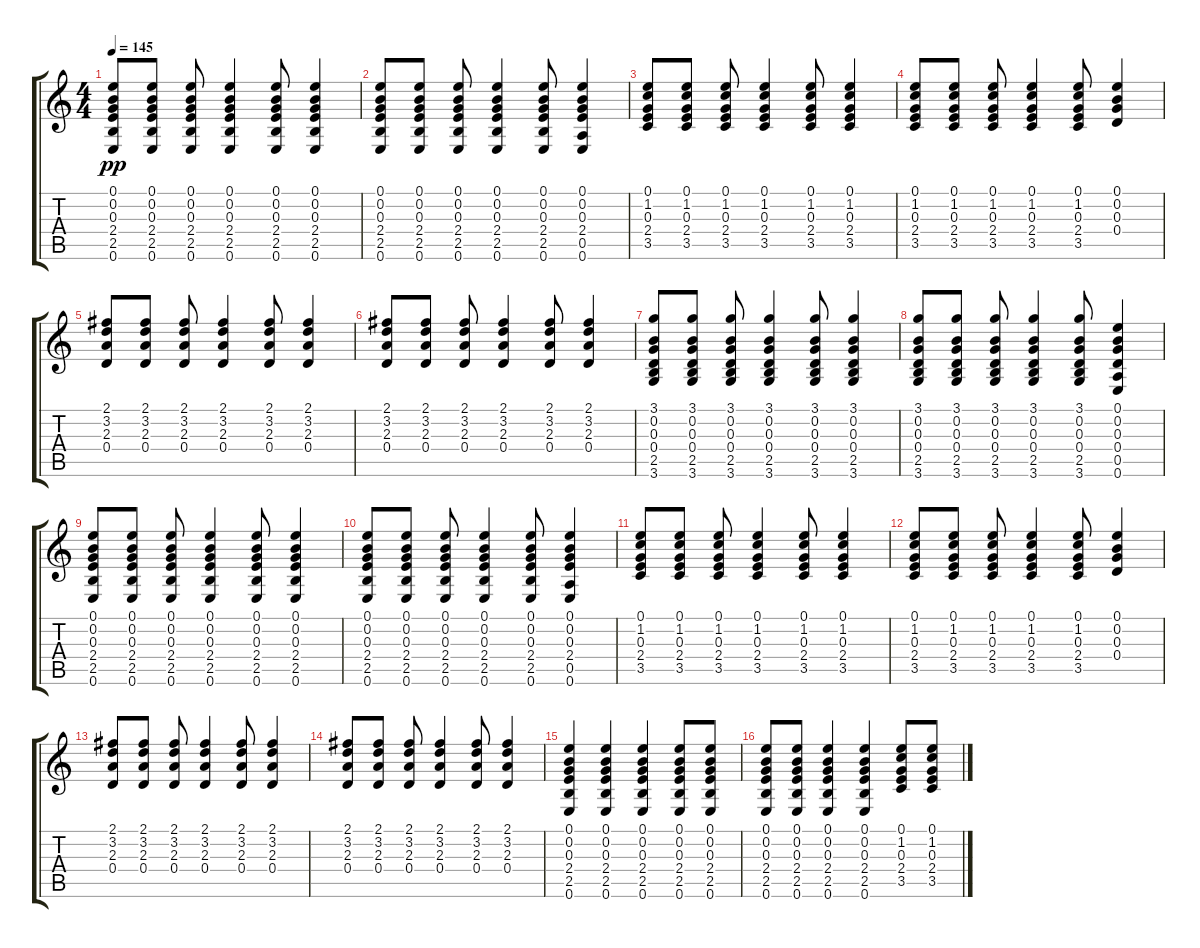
\track "" {instrument overdrivenguitar}
\staff {score tabs}
\tuning (E4 B3 G3 D3 A2 E2) {hide}
\ts (4 4)
\tempo 145
\clef g2
\ks c
(0.1 0.2 0.3 2.4 2.5 0.6).8{dy pp} (0.1 0.2 0.3 2.4 2.5 0.6).8 (0.1 0.2 0.3 2.4 2.5 0.6).8 (0.1 0.2 0.3 2.4 2.5 0.6).4 (0.1 0.2 0.3 2.4 2.5 0.6).8 (0.1 0.2 0.3 2.4 2.5 0.6).4 |
(0.1 0.2 0.3 2.4 2.5 0.6).8 (0.1 0.2 0.3 2.4 2.5 0.6).8 (0.1 0.2 0.3 2.4 2.5 0.6).8 (0.1 0.2 0.3 2.4 2.5 0.6).4 (0.1 0.2 0.3 2.4 2.5 0.6).8 (0.1 0.2 0.3 2.4 0.5 0.6).4 |
(0.1 1.2 0.3 2.4 3.5).8 (0.1 1.2 0.3 2.4 3.5).8 (0.1 1.2 0.3 2.4 3.5).8 (0.1 1.2 0.3 2.4 3.5).4 (0.1 1.2 0.3 2.4 3.5).8 (0.1 1.2 0.3 2.4 3.5).4 |
(0.1 1.2 0.3 2.4 3.5).8 (0.1 1.2 0.3 2.4 3.5).8 (0.1 1.2 0.3 2.4 3.5).8 (0.1 1.2 0.3 2.4 3.5).4 (0.1 1.2 0.3 2.4 3.5).8 (0.1 0.2 0.3 0.4).4 |
(2.1 3.2 2.3 0.4).8 (2.1 3.2 2.3 0.4).8 (2.1 3.2 2.3 0.4).8 (2.1 3.2 2.3 0.4).4 (2.1 3.2 2.3 0.4).8 (2.1 3.2 2.3 0.4).4 |
(2.1 3.2 2.3 0.4).8 (2.1 3.2 2.3 0.4).8 (2.1 3.2 2.3 0.4).8 (2.1 3.2 2.3 0.4).4 (2.1 3.2 2.3 0.4).8 (2.1 3.2 2.3 0.4).4 |
(3.1 0.2 0.3 0.4 2.5 3.6).8 (3.1 0.2 0.3 0.4 2.5 3.6).8 (3.1 0.2 0.3 0.4 2.5 3.6).8 (3.1 0.2 0.3 0.4 2.5 3.6).4 (3.1 0.2 0.3 0.4 2.5 3.6).8 (3.1 0.2 0.3 0.4 2.5 3.6).4 |
(3.1 0.2 0.3 0.4 2.5 3.6).8 (3.1 0.2 0.3 0.4 2.5 3.6).8 (3.1 0.2 0.3 0.4 2.5 3.6).8 (3.1 0.2 0.3 0.4 2.5 3.6).4 (3.1 0.2 0.3 0.4 2.5 3.6).8 (0.1 0.2 0.3 0.4 0.5 0.6).4 |
(0.1 0.2 0.3 2.4 2.5 0.6).8 (0.1 0.2 0.3 2.4 2.5 0.6).8 (0.1 0.2 0.3 2.4 2.5 0.6).8 (0.1 0.2 0.3 2.4 2.5 0.6).4 (0.1 0.2 0.3 2.4 2.5 0.6).8 (0.1 0.2 0.3 2.4 2.5 0.6).4 |
(0.1 0.2 0.3 2.4 2.5 0.6).8 (0.1 0.2 0.3 2.4 2.5 0.6).8 (0.1 0.2 0.3 2.4 2.5 0.6).8 (0.1 0.2 0.3 2.4 2.5 0.6).4 (0.1 0.2 0.3 2.4 2.5 0.6).8 (0.1 0.2 0.3 2.4 0.5 0.6).4 |
(0.1 1.2 0.3 2.4 3.5).8 (0.1 1.2 0.3 2.4 3.5).8 (0.1 1.2 0.3 2.4 3.5).8 (0.1 1.2 0.3 2.4 3.5).4 (0.1 1.2 0.3 2.4 3.5).8 (0.1 1.2 0.3 2.4 3.5).4 |
(0.1 1.2 0.3 2.4 3.5).8 (0.1 1.2 0.3 2.4 3.5).8 (0.1 1.2 0.3 2.4 3.5).8 (0.1 1.2 0.3 2.4 3.5).4 (0.1 1.2 0.3 2.4 3.5).8 (0.1 0.2 0.3 0.4).4 |
(2.1 3.2 2.3 0.4).8 (2.1 3.2 2.3 0.4).8 (2.1 3.2 2.3 0.4).8 (2.1 3.2 2.3 0.4).4 (2.1 3.2 2.3 0.4).8 (2.1 3.2 2.3 0.4).4 |
(2.1 3.2 2.3 0.4).8 (2.1 3.2 2.3 0.4).8 (2.1 3.2 2.3 0.4).8 (2.1 3.2 2.3 0.4).4 (2.1 3.2 2.3 0.4).8 (2.1 3.2 2.3 0.4).4 |
(0.1 0.2 0.3 2.4 2.5 0.6).4 (0.1 0.2 0.3 2.4 2.5 0.6).4 (0.1 0.2 0.3 2.4 2.5 0.6).4 (0.1 0.2 0.3 2.4 2.5 0.6).8 (0.1 0.2 0.3 2.4 2.5 0.6).8 |
(0.1 0.2 0.3 2.4 2.5 0.6).8 (0.1 0.2 0.3 2.4 2.5 0.6).8 (0.1 0.2 0.3 2.4 2.5 0.6).4 (0.1 0.2 0.3 2.4 2.5 0.6).4 (0.1 1.2 0.3 2.4 3.5).8 (0.1 1.2 0.3 2.4 3.5).8
